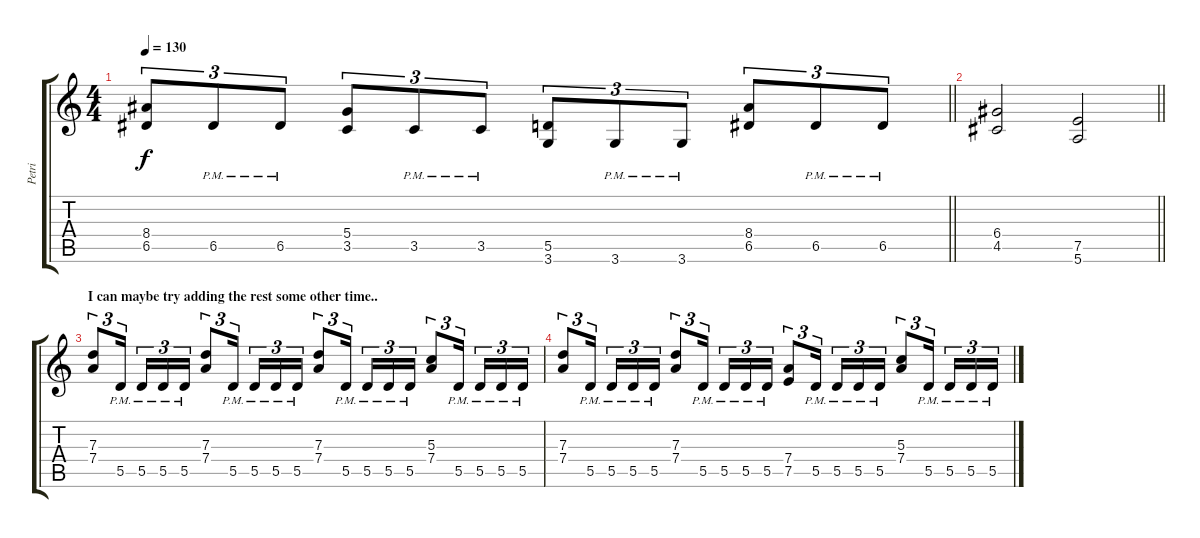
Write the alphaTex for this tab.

\track ("Petri" "Petri") {instrument distortionguitar}
\staff {score tabs}
\tuning (E4 B3 G3 D3 A2 E2) {hide}
\ts (4 4)
\tempo 130
\clef g2
\barLineRight lightlight
\ks c
(8.4 6.5).8{tu (3 2) dy f} 6.5{pm}.8{tu (3 2)} 6.5{pm}.8{tu (3 2)} (5.4 3.5).8{tu (3 2)} 3.5{pm}.8{tu (3 2)} 3.5{pm}.8{tu (3 2)} (5.5 3.6).8{tu (3 2)} 3.6{pm}.8{tu (3 2)} 3.6{pm}.8{tu (3 2)} (8.4 6.5).8{tu (3 2)} 6.5{pm}.8{tu (3 2)} 6.5{pm}.8{tu (3 2)} |
\section ("" "")
\barLineRight lightlight
(6.4 4.5).2 (7.5 5.6).2 |
\section ("" "I can maybe try adding the rest some other time..")
(7.3 7.4).8{tu (3 2)} 5.5{pm}.16{tu (3 2) beam splitsecondary} 5.5{pm}.16{tu (3 2)} 5.5{pm}.16{tu (3 2)} 5.5{pm}.16{tu (3 2)} (7.3 7.4).8{tu (3 2)} 5.5{pm}.16{tu (3 2) beam splitsecondary} 5.5{pm}.16{tu (3 2)} 5.5{pm}.16{tu (3 2)} 5.5{pm}.16{tu (3 2)} (7.3 7.4).8{tu (3 2)} 5.5{pm}.16{tu (3 2) beam splitsecondary} 5.5{pm}.16{tu (3 2)} 5.5{pm}.16{tu (3 2)} 5.5{pm}.16{tu (3 2)} (5.3 7.4).8{tu (3 2)} 5.5{pm}.16{tu (3 2) beam splitsecondary} 5.5{pm}.16{tu (3 2)} 5.5{pm}.16{tu (3 2)} 5.5{pm}.16{tu (3 2)} |
(7.3 7.4).8{tu (3 2)} 5.5{pm}.16{tu (3 2) beam splitsecondary} 5.5{pm}.16{tu (3 2)} 5.5{pm}.16{tu (3 2)} 5.5{pm}.16{tu (3 2)} (7.3 7.4).8{tu (3 2)} 5.5{pm}.16{tu (3 2) beam splitsecondary} 5.5{pm}.16{tu (3 2)} 5.5{pm}.16{tu (3 2)} 5.5{pm}.16{tu (3 2)} (7.4 7.5).8{tu (3 2)} 5.5{pm}.16{tu (3 2) beam splitsecondary} 5.5{pm}.16{tu (3 2)} 5.5{pm}.16{tu (3 2)} 5.5{pm}.16{tu (3 2)} (5.3 7.4).8{tu (3 2)} 5.5{pm}.16{tu (3 2) beam splitsecondary} 5.5{pm}.16{tu (3 2)} 5.5{pm}.16{tu (3 2)} 5.5{pm}.16{tu (3 2)}
